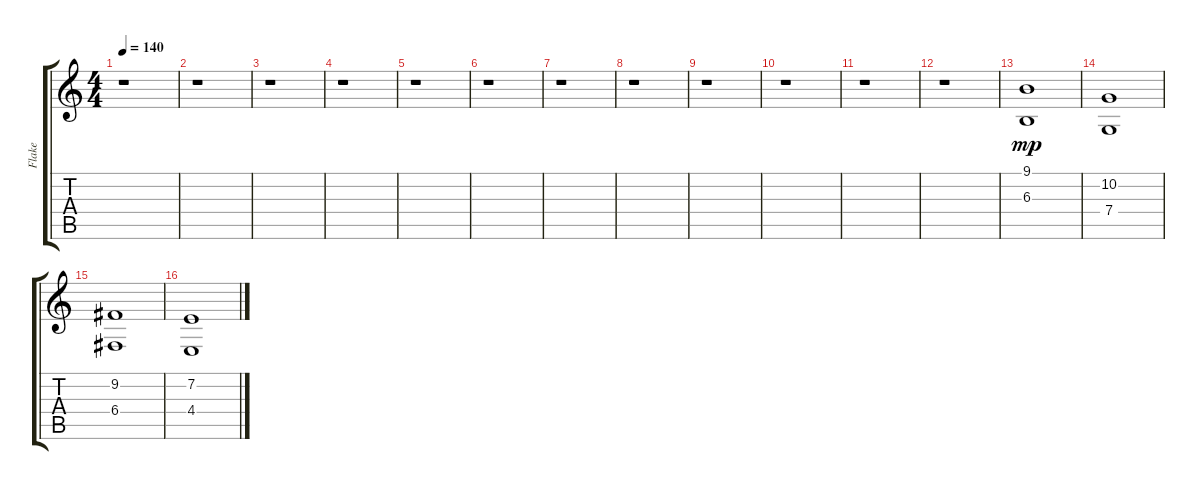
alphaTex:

\track ("Flake" "Flake") {instrument lead2sawtooth}
\staff {score tabs}
\tuning (D4 A3 F3 C3 G2 D2) {hide}
\ts (4 4)
\tempo 140
\clef g2
\ks c
r.1{dy f} |
r.1 |
r.1 |
r.1 |
r.1 |
r.1 |
r.1 |
r.1 |
r.1 |
r.1 |
r.1 |
r.1 |
(9.1 6.3).1{dy mp volume 10 instrument pad4choir} |
(10.2 7.4).1 |
(9.2 6.4).1 |
(7.2 4.4).1
